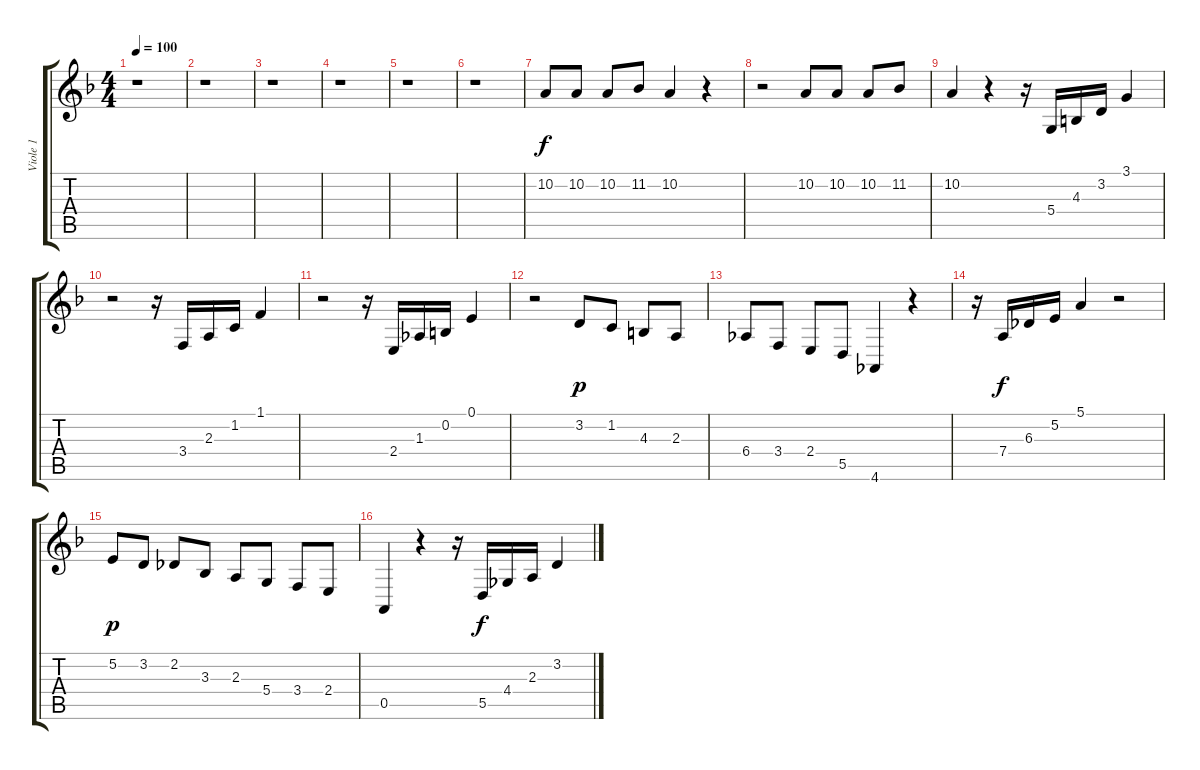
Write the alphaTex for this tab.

\track ("Viole 1" "Viole 1") {instrument violin}
\staff {score tabs}
\tuning (E4 B3 G3 D3 A2 E2) {hide}
\ts (4 4)
\tempo 100
\clef g2
\ks f
r.1{dy f} |
r.1 |
r.1 |
r.1 |
r.1 |
r.1 |
10.2.8 10.2.8 10.2.8 11.2.8 10.2.4 r.4 |
r.2 10.2.8 10.2.8 10.2.8 11.2.8 |
10.2.4 r.4 r.16 5.4.16 4.3.16 3.2.16 3.1.4 |
r.2 r.16 3.4.16 2.3.16 1.2.16 1.1.4 |
r.2 r.16 2.4.16 1.3.16 0.2.16 0.1.4 |
r.2 3.2.8{dy p} 1.2.8 4.3.8 2.3.8 |
6.4.8 3.4.8 2.4.8 5.5.8 4.6.4 r.4 |
r.16 7.4.16{dy f} 6.3.16 5.2.16 5.1.4 r.2 |
5.2.8{dy p} 3.2.8 2.2.8 3.3.8 2.3.8 5.4.8 3.4.8 2.4.8 |
0.5.4 r.4 r.16 5.5.16{dy f} 4.4.16 2.3.16 3.2.4
